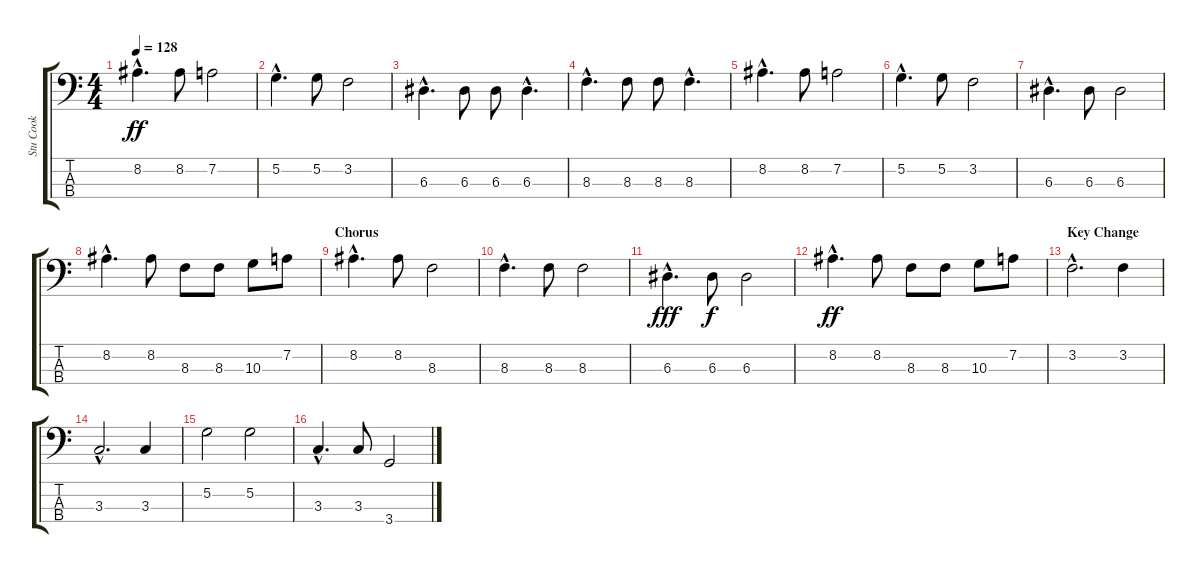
\track ("Stu Cook" "Stu Cook") {instrument electricbassfinger}
\staff {score tabs}
\tuning (G2 D2 A1 E1) {hide}
\ts (4 4)
\tempo 128
\clef f4
\ks c
8.2{hac}.4{d dy ff} 8.2.8 7.2.2 |
5.2{hac}.4{d} 5.2.8 3.2.2 |
6.3{hac}.4{d} 6.3.8 6.3.8 6.3{hac}.4{d} |
8.3{hac}.4{d} 8.3.8 8.3.8 8.3{hac}.4{d} |
8.2{hac}.4{d} 8.2.8 7.2.2 |
5.2{hac}.4{d} 5.2.8 3.2.2 |
6.3{hac}.4{d} 6.3.8 6.3.2 |
8.2{hac}.4{d} 8.2.8 8.3.8 8.3.8 10.3.8 7.2.8 |
\section ("" "Chorus")
8.2{hac}.4{d} 8.2.8 8.3.2 |
8.3{hac}.4{d} 8.3.8 8.3.2 |
6.3{hac}.4{d dy fff} 6.3.8{dy f} 6.3.2 |
8.2{hac}.4{d dy ff} 8.2.8 8.3.8 8.3.8 10.3.8 7.2.8 |
\section ("" "Key Change")
3.2{hac}.2{d} 3.2.4 |
3.3{hac}.2{d} 3.3.4 |
5.2.2 5.2.2 |
3.3{hac}.4{d} 3.3.8 3.4.2
